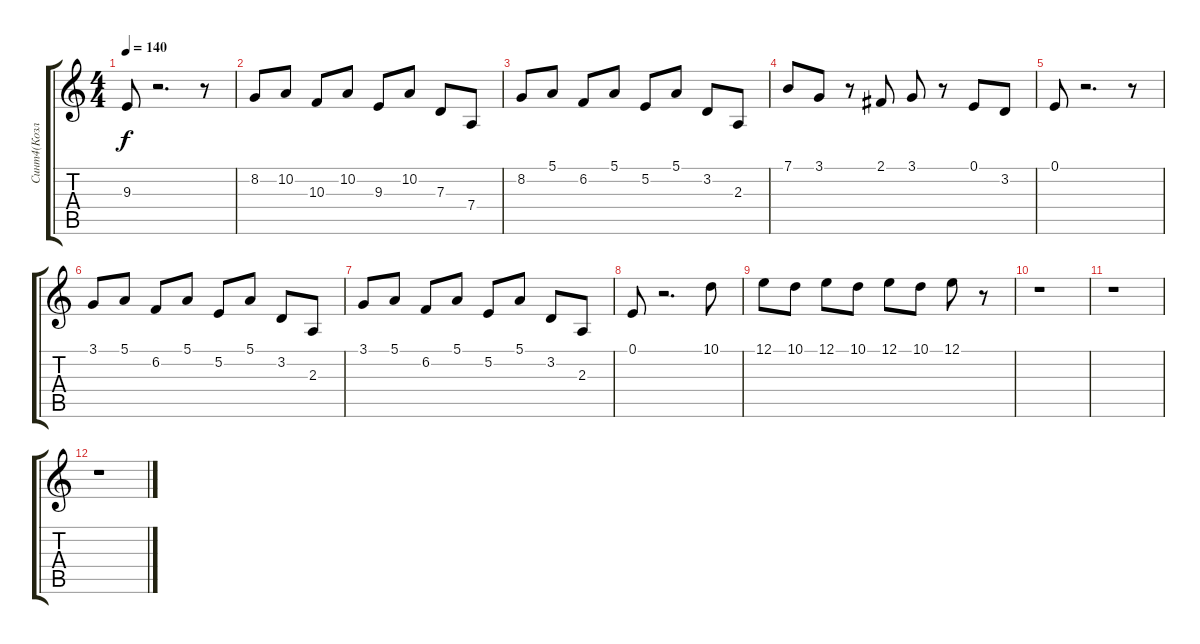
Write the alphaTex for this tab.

\track ("Синт4(Козлов)" "Синт4(Козл") {instrument pizzicatostrings}
\staff {score tabs}
\tuning (E4 B3 G3 D3 A2 E2) {hide}
\ts (4 4)
\tempo 140
\clef g2
\ks c
9.3.8{dy f} r.2{d} r.8 |
8.2.8 10.2.8 10.3.8 10.2.8 9.3.8 10.2.8 7.3.8 7.4.8 |
8.2.8 5.1.8 6.2.8 5.1.8 5.2.8 5.1.8 3.2.8 2.3.8 |
7.1.8 3.1.8 r.8 2.1.8 3.1.8 r.8 0.1.8 3.2.8 |
0.1.8 r.2{d} r.8 |
3.1.8 5.1.8 6.2.8 5.1.8 5.2.8 5.1.8 3.2.8 2.3.8 |
3.1.8 5.1.8 6.2.8 5.1.8 5.2.8 5.1.8 3.2.8 2.3.8 |
0.1.8 r.2{d} 10.1.8 |
12.1.8 10.1.8 12.1.8 10.1.8 12.1.8 10.1.8 12.1.8 r.8 |
r.1 |
r.1 |
r.1
